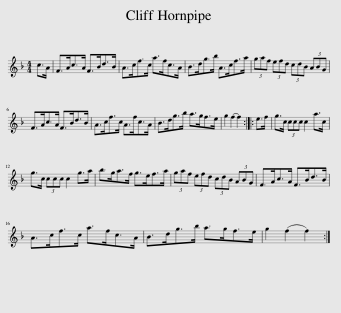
X:1
L:1/8
M:4/4
I:linebreak $
K:F
V:1 treble
V:1
 c>A | F>Ac>A F>Bd>B | A>cf>c a>fc>A | B>dg>b A>cf>a | (3gaf (3efd (3cdB (3ABG |$ %5
 F>Ac>A F>Bd>B | A>cf>c A>fc>A | B>dg>b a>gf>e | g2 (f2 f2) :: e>f | %10
 g>c (3ccc c2 a>c |$ g>c (3ccc c2 g>a | b>ga>f g>ef>a | (3gaf (3efd (3cdB (3ABG | F>Ac>A F>Bd>B |$ %15
 A>cf>c a>fc>A | B>dg>b a>gf>e | g2 (f2 f2) :| %18
